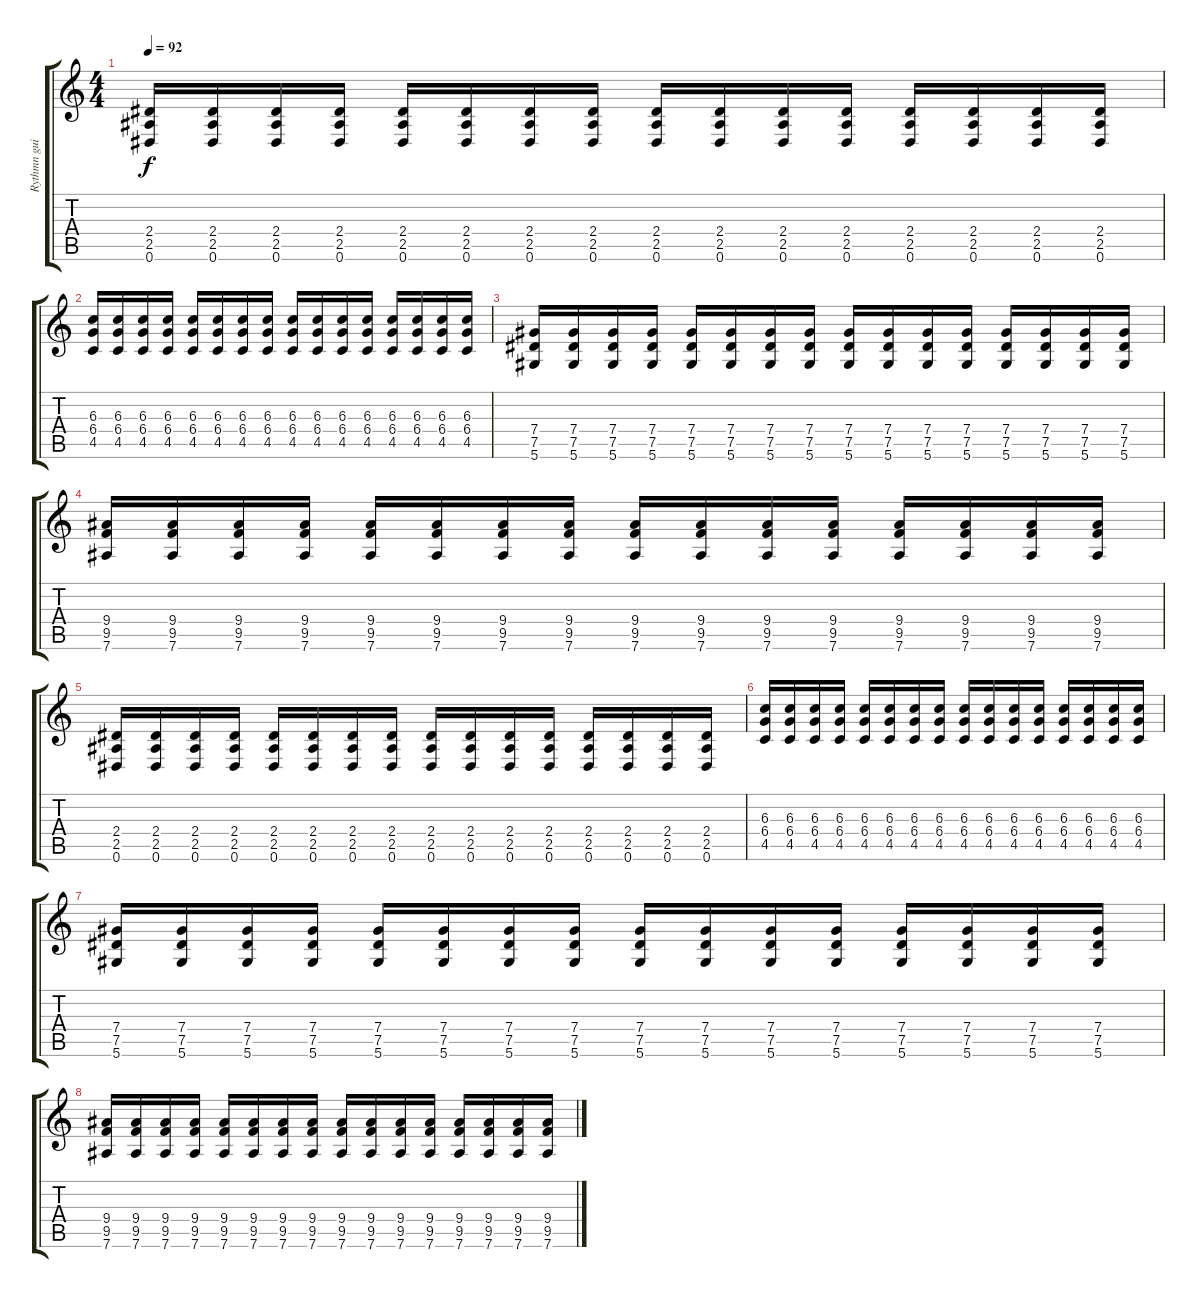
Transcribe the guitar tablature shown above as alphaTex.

\track ("Rythmn guitar (Distorted" "Rythmn gui") {instrument distortionguitar}
\staff {score tabs}
\tuning (Eb4 Bb3 Gb3 Db3 Ab2 Eb2) {hide}
\ts (4 4)
\tempo 92
\clef g2
\ks c
(2.4 2.5 0.6).16{dy f} (2.4 2.5 0.6).16 (2.4 2.5 0.6).16 (2.4 2.5 0.6).16 (2.4 2.5 0.6).16 (2.4 2.5 0.6).16 (2.4 2.5 0.6).16 (2.4 2.5 0.6).16 (2.4 2.5 0.6).16 (2.4 2.5 0.6).16 (2.4 2.5 0.6).16 (2.4 2.5 0.6).16 (2.4 2.5 0.6).16 (2.4 2.5 0.6).16 (2.4 2.5 0.6).16 (2.4 2.5 0.6).16 |
(6.3 6.4 4.5).16 (6.3 6.4 4.5).16 (6.3 6.4 4.5).16 (6.3 6.4 4.5).16 (6.3 6.4 4.5).16 (6.3 6.4 4.5).16 (6.3 6.4 4.5).16 (6.3 6.4 4.5).16 (6.3 6.4 4.5).16 (6.3 6.4 4.5).16 (6.3 6.4 4.5).16 (6.3 6.4 4.5).16 (6.3 6.4 4.5).16 (6.3 6.4 4.5).16 (6.3 6.4 4.5).16 (6.3 6.4 4.5).16 |
(7.4 7.5 5.6).16 (7.4 7.5 5.6).16 (7.4 7.5 5.6).16 (7.4 7.5 5.6).16 (7.4 7.5 5.6).16 (7.4 7.5 5.6).16 (7.4 7.5 5.6).16 (7.4 7.5 5.6).16 (7.4 7.5 5.6).16 (7.4 7.5 5.6).16 (7.4 7.5 5.6).16 (7.4 7.5 5.6).16 (7.4 7.5 5.6).16 (7.4 7.5 5.6).16 (7.4 7.5 5.6).16 (7.4 7.5 5.6).16 |
(9.4 9.5 7.6).16 (9.4 9.5 7.6).16 (9.4 9.5 7.6).16 (9.4 9.5 7.6).16 (9.4 9.5 7.6).16 (9.4 9.5 7.6).16 (9.4 9.5 7.6).16 (9.4 9.5 7.6).16 (9.4 9.5 7.6).16 (9.4 9.5 7.6).16 (9.4 9.5 7.6).16 (9.4 9.5 7.6).16 (9.4 9.5 7.6).16 (9.4 9.5 7.6).16 (9.4 9.5 7.6).16 (9.4 9.5 7.6).16 |
(2.4 2.5 0.6).16 (2.4 2.5 0.6).16 (2.4 2.5 0.6).16 (2.4 2.5 0.6).16 (2.4 2.5 0.6).16 (2.4 2.5 0.6).16 (2.4 2.5 0.6).16 (2.4 2.5 0.6).16 (2.4 2.5 0.6).16 (2.4 2.5 0.6).16 (2.4 2.5 0.6).16 (2.4 2.5 0.6).16 (2.4 2.5 0.6).16 (2.4 2.5 0.6).16 (2.4 2.5 0.6).16 (2.4 2.5 0.6).16 |
(6.3 6.4 4.5).16 (6.3 6.4 4.5).16 (6.3 6.4 4.5).16 (6.3 6.4 4.5).16 (6.3 6.4 4.5).16 (6.3 6.4 4.5).16 (6.3 6.4 4.5).16 (6.3 6.4 4.5).16 (6.3 6.4 4.5).16 (6.3 6.4 4.5).16 (6.3 6.4 4.5).16 (6.3 6.4 4.5).16 (6.3 6.4 4.5).16 (6.3 6.4 4.5).16 (6.3 6.4 4.5).16 (6.3 6.4 4.5).16 |
(7.4 7.5 5.6).16 (7.4 7.5 5.6).16 (7.4 7.5 5.6).16 (7.4 7.5 5.6).16 (7.4 7.5 5.6).16 (7.4 7.5 5.6).16 (7.4 7.5 5.6).16 (7.4 7.5 5.6).16 (7.4 7.5 5.6).16 (7.4 7.5 5.6).16 (7.4 7.5 5.6).16 (7.4 7.5 5.6).16 (7.4 7.5 5.6).16 (7.4 7.5 5.6).16 (7.4 7.5 5.6).16 (7.4 7.5 5.6).16 |
(9.4 9.5 7.6).16 (9.4 9.5 7.6).16 (9.4 9.5 7.6).16 (9.4 9.5 7.6).16 (9.4 9.5 7.6).16 (9.4 9.5 7.6).16 (9.4 9.5 7.6).16 (9.4 9.5 7.6).16 (9.4 9.5 7.6).16 (9.4 9.5 7.6).16 (9.4 9.5 7.6).16 (9.4 9.5 7.6).16 (9.4 9.5 7.6).16 (9.4 9.5 7.6).16 (9.4 9.5 7.6).16 (9.4 9.5 7.6).16
